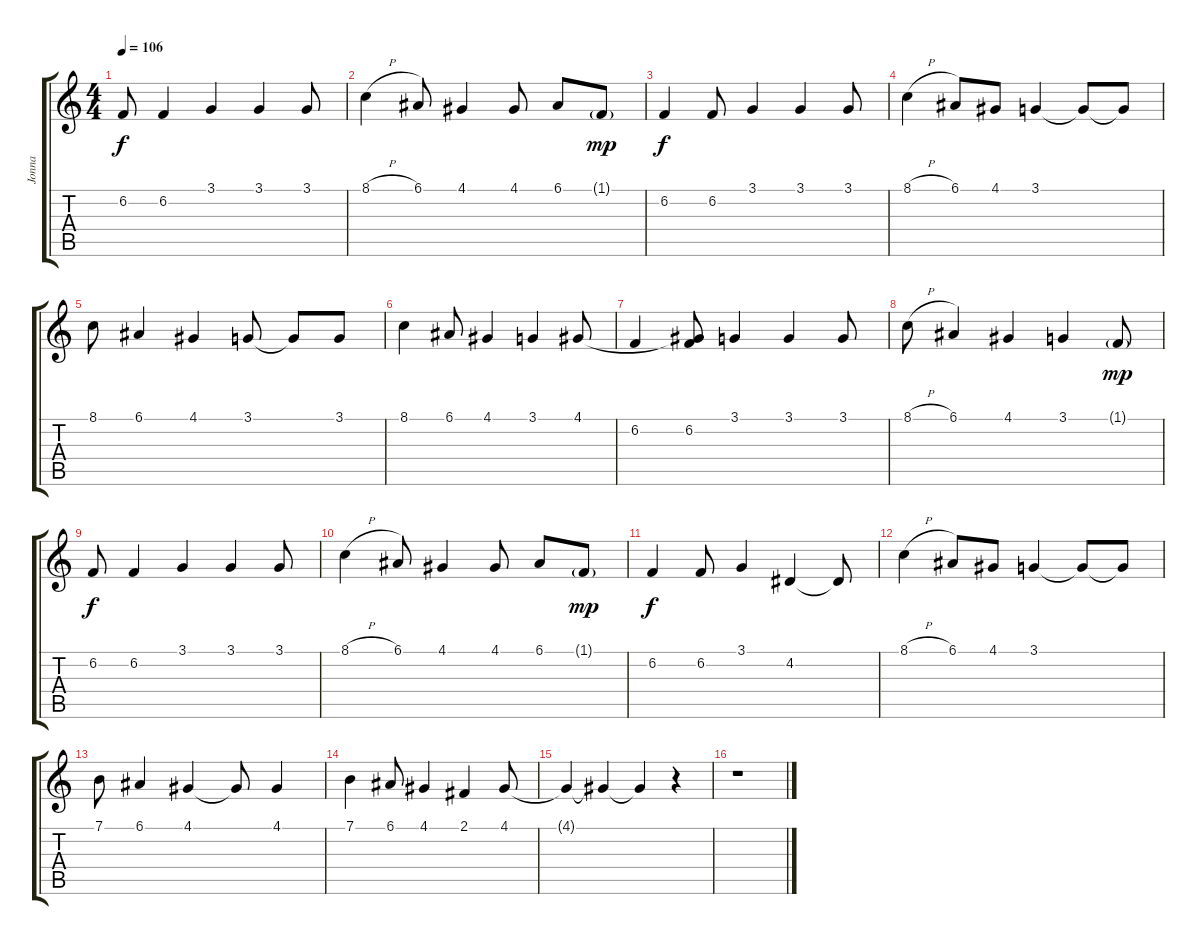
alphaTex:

\track ("Jonna" "Jonna") {instrument lead2sawtooth}
\staff {score tabs}
\tuning (E4 B3 G3 D3 A2 E2) {hide}
\ts (4 4)
\tempo 106
\clef g2
\ks c
6.2.8{dy f} 6.2.4 3.1.4 3.1.4 3.1.8 |
8.1{h}.4 6.1.8 4.1.4 4.1.8 6.1.8 1.1{g}.8{dy mp} |
6.2.4{dy f} 6.2.8 3.1.4 3.1.4 3.1.8 |
8.1{h}.4 6.1.8 4.1.8 3.1.4 3.1{t}.8 3.1{t}.8 |
8.1.8 6.1.4 4.1.4 3.1.8 3.1{t}.8 3.1.8 |
8.1.4 6.1.8 4.1.4 3.1.4 4.1.8 |
6.2.4 (4.1{t} 6.2).8 3.1.4 3.1.4 3.1.8 |
8.1{h}.8 6.1.4 4.1.4 3.1.4 1.1{g}.8{dy mp} |
6.2.8{dy f} 6.2.4 3.1.4 3.1.4 3.1.8 |
8.1{h}.4 6.1.8 4.1.4 4.1.8 6.1.8 1.1{g}.8{dy mp} |
6.2.4{dy f} 6.2.8 3.1.4 4.2.4 4.2{t}.8 |
8.1{h}.4 6.1.8 4.1.8 3.1.4 3.1{t}.8 3.1{t}.8 |
7.1.8 6.1.4 4.1.4 4.1{t}.8 4.1.4 |
7.1.4 6.1.8 4.1.4 2.1.4 4.1.8 |
4.1{t}.4 4.1{t}.4 4.1{t}.4 r.4 |
r.1
